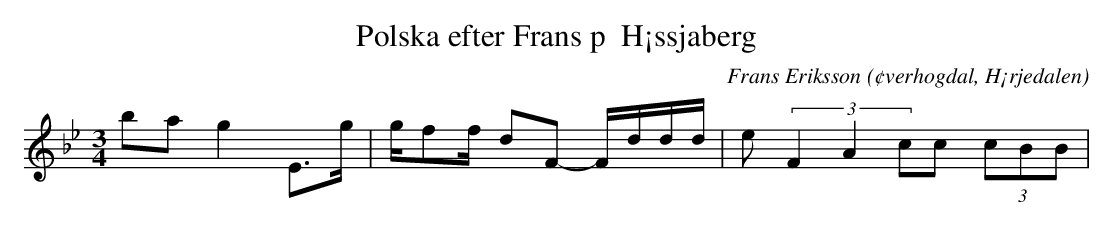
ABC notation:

X:1
T:Polska efter Frans p  H¡ssjaberg
O:¢verhogdal, H¡rjedalen
M:3/4
C:Frans Eriksson
K:Bb
ba g2 E>g |g/ff/- dF- F/d/d/d/|e(3F2A2cc (3cBB|
